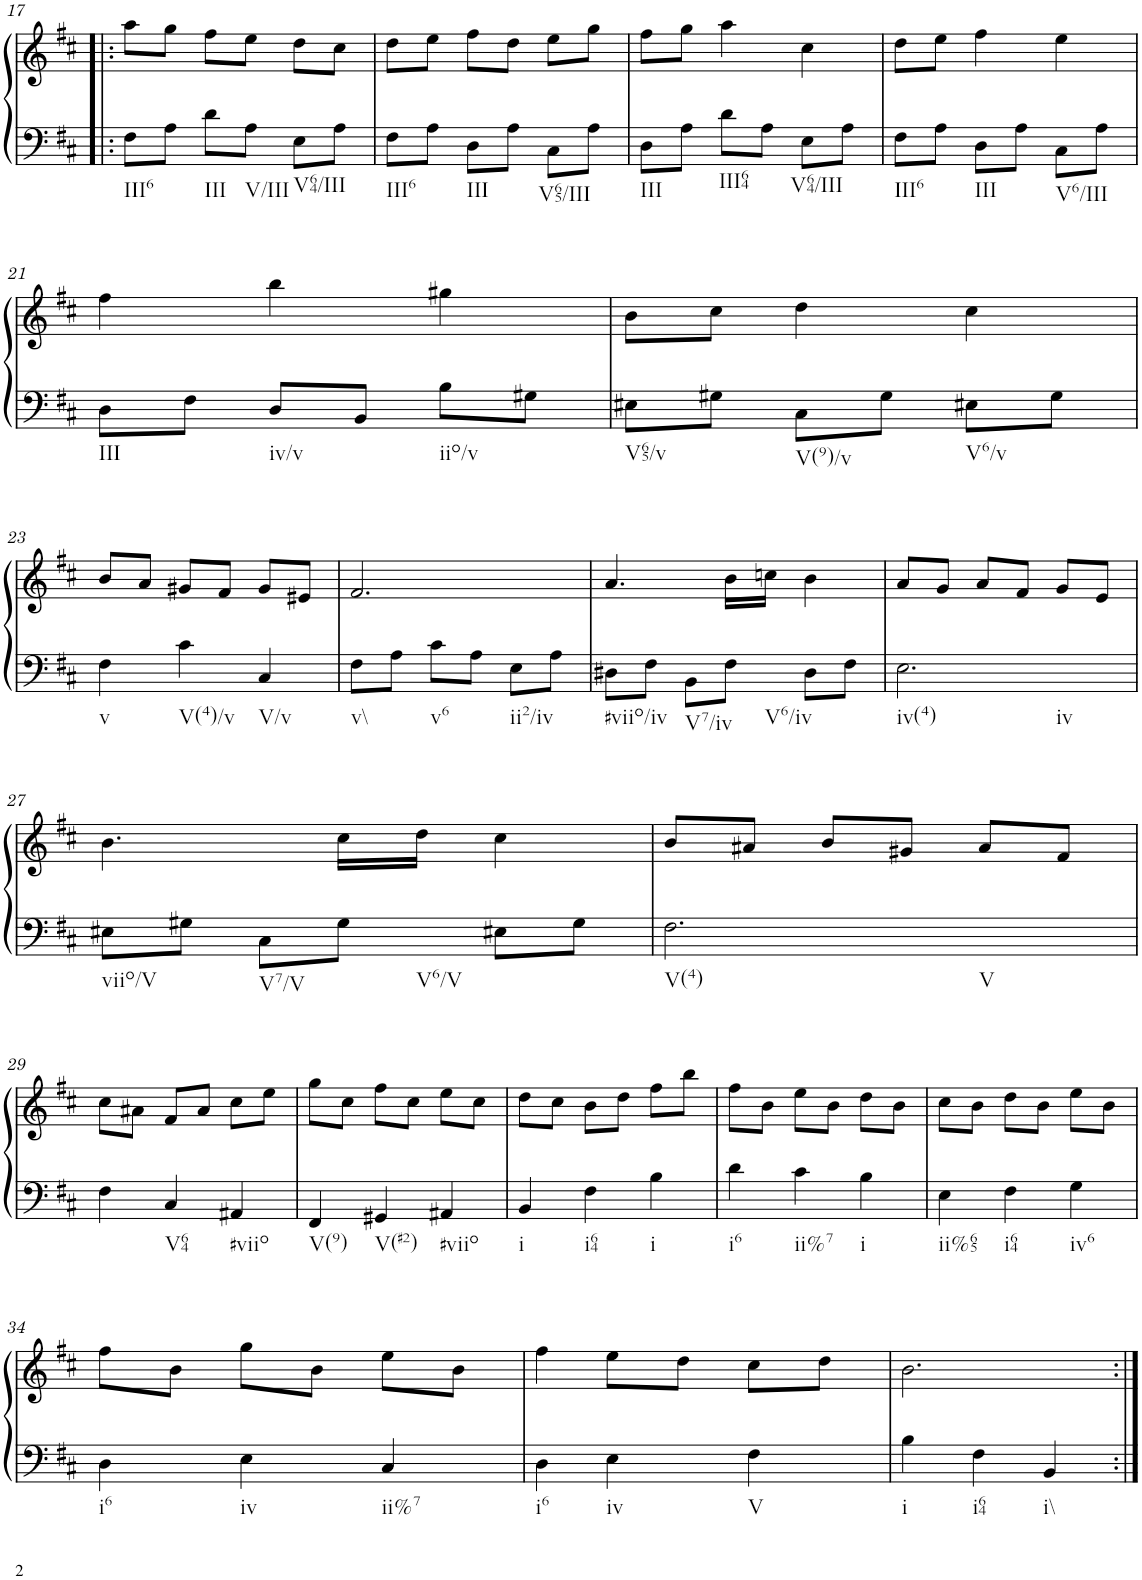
**kern	**kern
*part1	*part1
*staff2	*staff1
*I"Klavier linke Hand	*
!!LO:PB:g=z
*clefF4	*clefG2
*k[f#c#]	*k[f#c#]
*M3/4	*M3/4
=17!|:	=17!|:
!LO:TX:b:t=III6	!
8F#\L	8aa\L
8A\J	8gg\J
!LO:TX:b:t=III	!
8d\L	8ff#\L
!LO:TX:b:t=V/III	!
8A\J	8ee\J
!LO:TX:b:t=V64/III	!
8E\L	8dd\L
8A\J	8cc#\J
=18	=18
!LO:TX:b:t=III6	!
8F#\L	8dd\L
8A\J	8ee\J
!LO:TX:b:t=III	!
8D\L	8ff#\L
8A\J	8dd\J
!LO:TX:b:t=V65/III	!
8C#\L	8ee\L
8A\J	8gg\J
=19	=19
!LO:TX:b:t=III	!
8D\L	8ff#\L
8A\J	8gg\J
!LO:TX:b:t=III64	!
8d\L	4aa\
8A\J	.
!LO:TX:b:t=V64/III	!
8E\L	4cc#\
8A\J	.
=20	=20
!LO:TX:b:t=III6	!
8F#\L	8dd\L
8A\J	8ee\J
!LO:TX:b:t=III	!
8D\L	4ff#\
8A\J	.
!LO:TX:b:t=V6/III	!
8C#\L	4ee\
8A\J	.
!!LO:LB:g=z
=21	=21
!LO:TX:b:t=III	!
8D\L	4ff#\
8F#\J	.
!LO:TX:b:t=iv/v	!
8D/L	4bb\
8BB/J	.
!LO:TX:b:t=iio/v	!
8B\L	4gg#X\
8G#X\J	.
=22	=22
!LO:TX:b:t=V65/v	!
8E#X\L	8b\L
8G#X\J	8cc#\J
!LO:TX:b:t=V(9)/v	!
8C#\L	4dd\
8G#\J	.
!LO:TX:b:t=V6/v	!
8E#X\L	4cc#\
8G#\J	.
!!LO:LB:g=z
=23	=23
!LO:TX:b:t=v	!
4F#\	8b/L
.	8a/J
!LO:TX:b:t=V(4)/v	!
4c#\	8g#X/L
.	8f#/J
!LO:TX:b:t=V/v	!
4C#/	8g#/L
.	8e#X/J
=24	=24
!LO:TX:b:t=v\\	!
8F#\L	2.f#/
8A\J	.
!LO:TX:b:t=v6	!
8c#\L	.
8A\J	.
!LO:TX:b:t=ii2/iv	!
8E\L	.
8A\J	.
=25	=25
!LO:TX:b:t=#viio/iv	!
8D#X\L	4.a/
8F#\J	.
!LO:TX:b:t=V7/iv	!
8BB\L	.
!LO:TX:b:t=V6/iv	!
8F#\J	16b\LL
.	16ccn\JJ
8D#\L	4b\
8F#\J	.
=26	=26
!LO:TX:b:t=iv(4)	!
!LO:TX:b:t=iv	!
2.E\	8a/L
.	8g/J
.	8a/L
.	8f#/J
.	8g/L
.	8e/J
!!LO:LB:g=z
=27	=27
!LO:TX:b:t=viio/V	!
8E#X\L	4.b\
8G#X\J	.
!LO:TX:b:t=V7/V	!
8C#\L	.
!LO:TX:b:t=V6/V	!
8G#\J	16cc#\LL
.	16dd\JJ
8E#X\L	4cc#\
8G#\J	.
=28	=28
!LO:TX:b:t=V(4)	!
!LO:TX:b:t=V	!
2.F#\	8b/L
.	8a#X/J
.	8b/L
.	8g#X/J
.	8a#/L
.	8f#/J
!!LO:LB:g=z
=29	=29
4F#\	8cc#\L
.	8a#X\J
!LO:TX:b:t=V64	!
4C#/	8f#/L
.	8a#/J
!LO:TX:b:t=#viio	!
4AA#X/	8cc#\L
.	8ee\J
=30	=30
!LO:TX:b:t=V(9)	!
4FF#/	8gg\L
.	8cc#\J
!LO:TX:b:t=V(#2)	!
4GG#X/	8ff#\L
.	8cc#\J
!LO:TX:b:t=#viio	!
4AA#X/	8ee\L
.	8cc#\J
=31	=31
!LO:TX:b:t=i	!
4BB/	8dd\L
.	8cc#\J
!LO:TX:b:t=i64	!
4F#\	8b\L
.	8dd\J
!LO:TX:b:t=i	!
4B\	8ff#\L
.	8bb\J
=32	=32
!LO:TX:b:t=i6	!
4d\	8ff#\L
.	8b\J
!LO:TX:b:t=ii%7	!
4c#\	8ee\L
.	8b\J
!LO:TX:b:t=i	!
4B\	8dd\L
.	8b\J
=33	=33
!LO:TX:b:t=ii%65	!
4E\	8cc#\L
.	8b\J
!LO:TX:b:t=i64	!
4F#\	8dd\L
.	8b\J
!LO:TX:b:t=iv6	!
4G\	8ee\L
.	8b\J
!!LO:LB:g=z
=34	=34
!LO:TX:b:t=i6	!
4D\	8ff#\L
.	8b\J
!LO:TX:b:t=iv	!
4E\	8gg\L
.	8b\J
!LO:TX:b:t=ii%7	!
4C#/	8ee\L
.	8b\J
=35	=35
!LO:TX:b:t=i6	!
4D\	4ff#\
!LO:TX:b:t=iv	!
4E\	8ee\L
.	8dd\J
!LO:TX:b:t=V	!
4F#\	8cc#\L
.	8dd\J
=36	=36
!LO:TX:b:t=i	!
4B\	2.b\
!LO:TX:b:t=i64	!
4F#\	.
!LO:TX:b:t=i\\	!
4BB/	.
=:|!	=:|!
*-	*-
